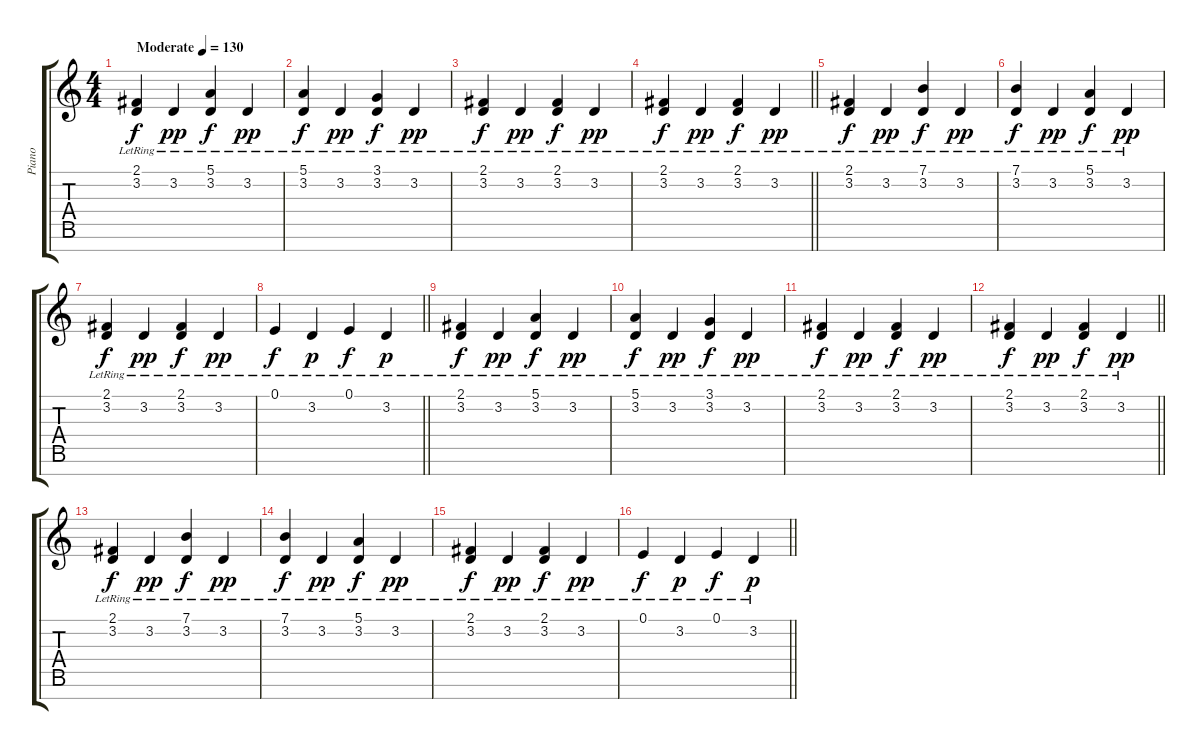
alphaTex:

\track ("Piano" "Piano") {instrument acousticgrandpiano}
\staff {score tabs}
\tuning (E4 B3 G3 D3 A2 E2 B1) {hide}
\ts (4 4)
\tempo (130 "Moderate")
\clef g2
\ks c
(2.1{lr} 3.2).4{dy f instrument acousticgrandpiano} 3.2{lr}.4{dy pp} (5.1{lr} 3.2).4{dy f} 3.2{lr}.4{dy pp} |
(5.1{lr} 3.2).4{dy f} 3.2{lr}.4{dy pp} (3.1{lr} 3.2).4{dy f} 3.2{lr}.4{dy pp} |
(2.1{lr} 3.2).4{dy f} 3.2{lr}.4{dy pp} (2.1{lr} 3.2).4{dy f} 3.2{lr}.4{dy pp} |
\barLineRight lightlight
(2.1{lr} 3.2).4{dy f} 3.2{lr}.4{dy pp} (2.1{lr} 3.2).4{dy f} 3.2{lr}.4{dy pp} |
(2.1{lr} 3.2{lr}).4{dy f} 3.2{lr}.4{dy pp} (7.1{lr} 3.2{lr}).4{dy f} 3.2{lr}.4{dy pp} |
(7.1{lr} 3.2{lr}).4{dy f} 3.2{lr}.4{dy pp} (5.1{lr} 3.2{lr}).4{dy f} 3.2{lr}.4{dy pp} |
(2.1{lr} 3.2{lr}).4{dy f} 3.2{lr}.4{dy pp} (2.1{lr} 3.2{lr}).4{dy f} 3.2{lr}.4{dy pp} |
\barLineRight lightlight
0.1{lr}.4{dy f} 3.2{lr}.4{dy p} 0.1{lr}.4{dy f} 3.2{lr}.4{dy p} |
(2.1{lr} 3.2).4{dy f} 3.2{lr}.4{dy pp} (5.1{lr} 3.2).4{dy f} 3.2{lr}.4{dy pp} |
(5.1{lr} 3.2).4{dy f} 3.2{lr}.4{dy pp} (3.1{lr} 3.2).4{dy f} 3.2{lr}.4{dy pp} |
(2.1{lr} 3.2).4{dy f} 3.2{lr}.4{dy pp} (2.1{lr} 3.2).4{dy f} 3.2{lr}.4{dy pp} |
\barLineRight lightlight
(2.1{lr} 3.2).4{dy f} 3.2{lr}.4{dy pp} (2.1{lr} 3.2).4{dy f} 3.2{lr}.4{dy pp} |
(2.1{lr} 3.2{lr}).4{dy f} 3.2{lr}.4{dy pp} (7.1{lr} 3.2{lr}).4{dy f} 3.2{lr}.4{dy pp} |
(7.1{lr} 3.2{lr}).4{dy f} 3.2{lr}.4{dy pp} (5.1{lr} 3.2{lr}).4{dy f} 3.2{lr}.4{dy pp} |
(2.1{lr} 3.2{lr}).4{dy f} 3.2{lr}.4{dy pp} (2.1{lr} 3.2{lr}).4{dy f} 3.2{lr}.4{dy pp} |
\barLineRight lightlight
0.1{lr}.4{dy f} 3.2{lr}.4{dy p} 0.1{lr}.4{dy f} 3.2{lr}.4{dy p}
